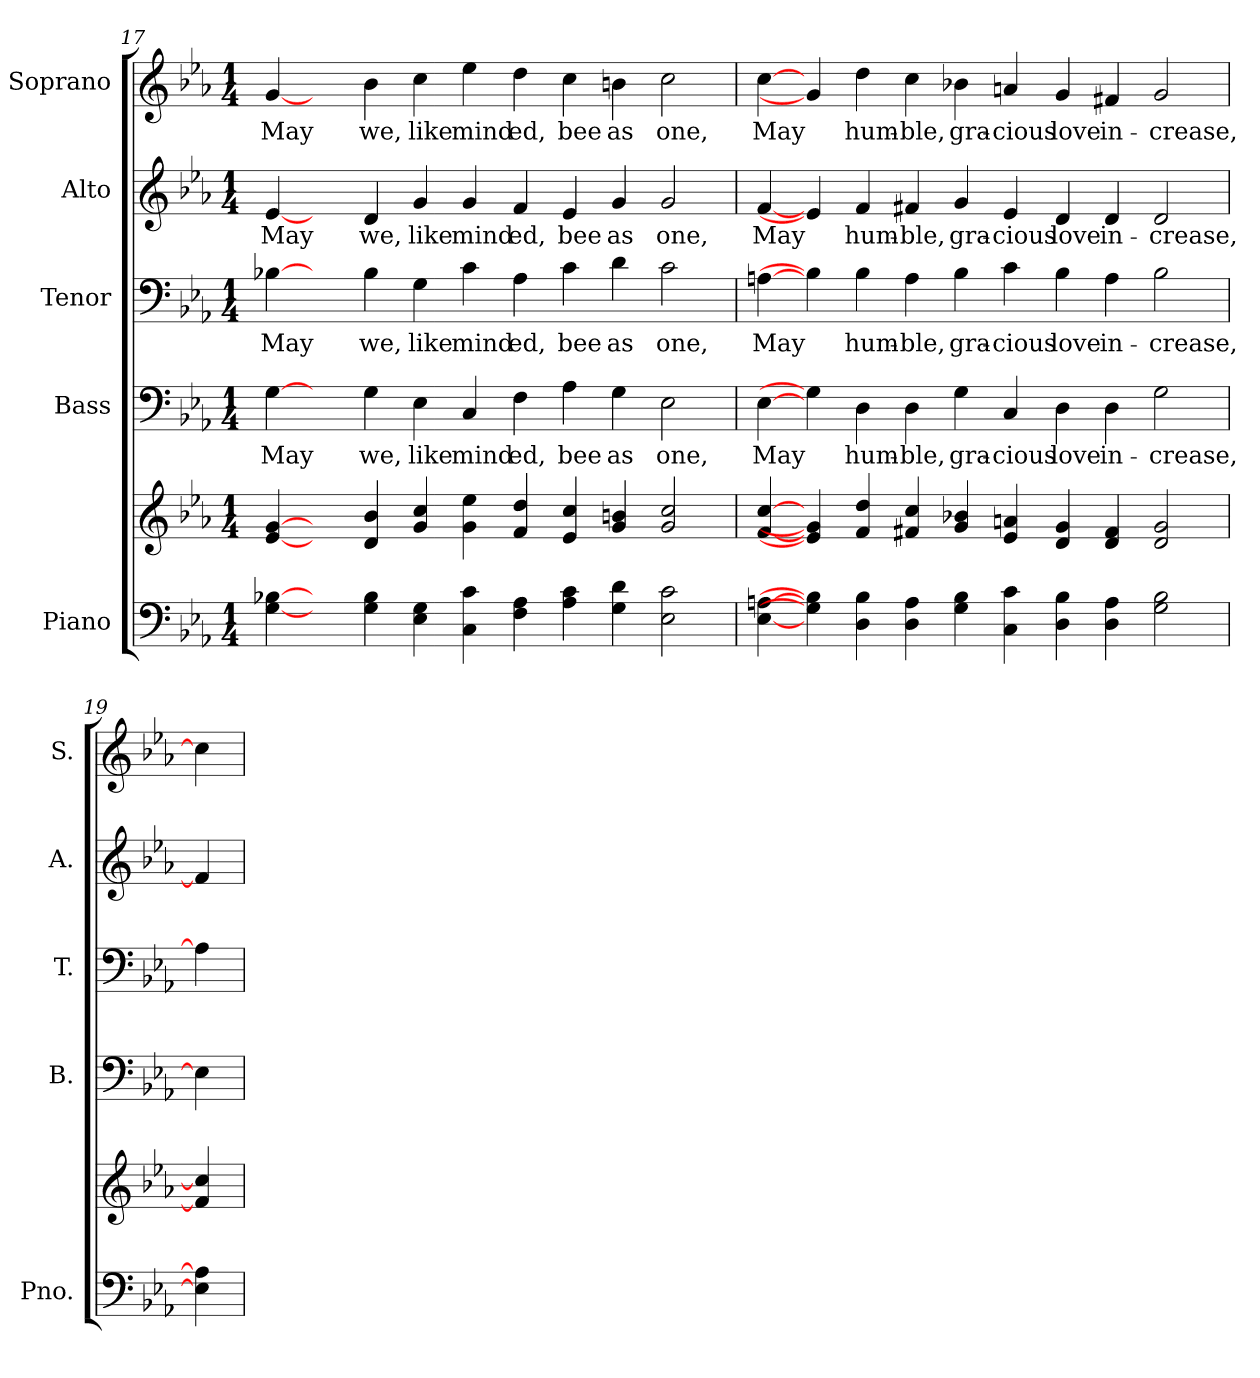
**kern	**kern	**kern	**text	**kern	**text	**kern	**text	**kern	**text
*part5	*part5	*part4	*part4	*part3	*part3	*part2	*part2	*part1	*part1
*staff6	*staff5	*staff4	*staff4	*staff3	*staff3	*staff2	*staff2	*staff1	*staff1
*I"Piano	*	*I"Bass	*	*I"Tenor	*	*I"Alto	*	*I"Soprano	*
*I'Pno.	*	*I'B.	*	*I'T.	*	*I'A.	*	*I'S.	*
!!LO:PB:g=z
*clefF4	*clefG2	*clefF4	*	*clefF4	*	*clefG2	*	*clefG2	*
*k[b-e-a-]	*k[b-e-a-]	*k[b-e-a-]	*	*k[b-e-a-]	*	*k[b-e-a-]	*	*k[b-e-a-]	*
*E-:	*E-:	*E-:	*	*E-:	*	*E-:	*	*E-:	*
*M1/4	*M1/4	*M1/4	*	*M1/4	*	*M1/4	*	*M1/4	*
=17	=17	=17	=17	=17	=17	=17	=17	=17	=17
!	!	!	!LO:LY:b:color=#000000	!	!	!	!	!	!
!	!	!	!	!	!LO:LY:b:color=#000000	!	!	!	!
!	!	!	!	!	!	!	!LO:LY:b:color=#000000	!	!
!	!	!	!	!	!	!	!	!	!LO:LY:b:color=#000000
[4Gi\ [4B-Xi	[4e-i/ [4gi	[4Gi\	May	[4B-Xi\	May	[4e-i/	May	[4gi/	May
4ryy	4ryy	4ryy	.	4ryy	.	4ryy	.	4ryy	.
!	!	!	!LO:LY:b:color=#000000	!	!	!	!	!	!
!	!	!	!	!	!LO:LY:b:color=#000000	!	!	!	!
!	!	!	!	!	!	!	!LO:LY:b:color=#000000	!	!
!	!	!	!	!	!	!	!	!	!LO:LY:b:color=#000000
4Gi\ 4B-i	4di/ 4b-i	4Gi\	we,	4B-i\	we,	4di/	we,	4b-i\	we,
!	!	!	!LO:LY:b:color=#000000	!	!	!	!	!	!
!	!	!	!	!	!LO:LY:b:color=#000000	!	!	!	!
!	!	!	!	!	!	!	!LO:LY:b:color=#000000	!	!
!	!	!	!	!	!	!	!	!	!LO:LY:b:color=#000000
4E-i\ 4Gi	4gi/ 4cci	4E-i\	like	4Gi\	like	4gi/	like	4cci\	like
!	!	!	!LO:LY:b:color=#000000	!	!	!	!	!	!
!	!	!	!	!	!LO:LY:b:color=#000000	!	!	!	!
!	!	!	!	!	!	!	!LO:LY:b:color=#000000	!	!
!	!	!	!	!	!	!	!	!	!LO:LY:b:color=#000000
4Ci\ 4ci	4gi\ 4ee-i	4Ci/	mind	4ci\	mind	4gi/	mind	4ee-i\	mind
!	!	!	!LO:LY:b:color=#000000	!	!	!	!	!	!
!	!	!	!	!	!LO:LY:b:color=#000000	!	!	!	!
!	!	!	!	!	!	!	!LO:LY:b:color=#000000	!	!
!	!	!	!	!	!	!	!	!	!LO:LY:b:color=#000000
4Fi\ 4A-i	4fi/ 4ddi	4Fi\	ed,	4A-i\	ed,	4fi/	ed,	4ddi\	ed,
!	!	!	!LO:LY:b:color=#000000	!	!	!	!	!	!
!	!	!	!	!	!LO:LY:b:color=#000000	!	!	!	!
!	!	!	!	!	!	!	!LO:LY:b:color=#000000	!	!
!	!	!	!	!	!	!	!	!	!LO:LY:b:color=#000000
4A-i\ 4ci	4e-i/ 4cci	4A-i\	bee	4ci\	bee	4e-i/	bee	4cci\	bee
!	!	!	!LO:LY:b:color=#000000	!	!	!	!	!	!
!	!	!	!	!	!LO:LY:b:color=#000000	!	!	!	!
!	!	!	!	!	!	!	!LO:LY:b:color=#000000	!	!
!	!	!	!	!	!	!	!	!	!LO:LY:b:color=#000000
4Gi\ 4di	4gi/ 4bni	4Gi\	as	4di\	as	4gi/	as	4bni\	as
!	!	!	!LO:LY:b:color=#000000	!	!	!	!	!	!
!	!	!	!	!	!LO:LY:b:color=#000000	!	!	!	!
!	!	!	!	!	!	!	!LO:LY:b:color=#000000	!	!
!	!	!	!	!	!	!	!	!	!LO:LY:b:color=#000000
2E-i\ 2ci	2gi/ 2cci	2E-i\	one,	2ci\	one,	2gi/	one,	2cci\	one,
!!LO:PB:g=z
=18	=18	=18	=18	=18	=18	=18	=18	=18	=18
!	!	!	!LO:LY:b:color=#000000	!	!	!	!	!	!
!	!	!	!	!	!LO:LY:b:color=#000000	!	!	!	!
!	!	!	!	!	!	!	!LO:LY:b:color=#000000	!	!
!	!	!	!	!	!	!	!	!	!LO:LY:b:color=#000000
[4E-i\ [4Ani	[4fi/ [4cci	[4E-i\	May	[4Ani\	May	[4fi/	May	[4cci\	May
4Gi\] 4B-i]	4e-i/] 4gi]	4Gi\]	.	4B-i\]	.	4e-i/]	.	4gi/]	.
!	!	!	!LO:LY:b:color=#000000	!	!	!	!	!	!
!	!	!	!	!	!LO:LY:b:color=#000000	!	!	!	!
!	!	!	!	!	!	!	!LO:LY:b:color=#000000	!	!
!	!	!	!	!	!	!	!	!	!LO:LY:b:color=#000000
4Di\ 4B-i	4fi/ 4ddi	4Di\	hum-	4B-i\	hum-	4fi/	hum-	4ddi\	hum-
!	!	!	!LO:LY:b:color=#000000	!	!	!	!	!	!
!	!	!	!	!	!LO:LY:b:color=#000000	!	!	!	!
!	!	!	!	!	!	!	!LO:LY:b:color=#000000	!	!
!	!	!	!	!	!	!	!	!	!LO:LY:b:color=#000000
4Di\ 4Ai	4f#Xi/ 4cci	4Di\	-ble,	4Ai\	-ble,	4f#Xi/	-ble,	4cci\	-ble,
!	!	!	!LO:LY:b:color=#000000	!	!	!	!	!	!
!	!	!	!	!	!LO:LY:b:color=#000000	!	!	!	!
!	!	!	!	!	!	!	!LO:LY:b:color=#000000	!	!
!	!	!	!	!	!	!	!	!	!LO:LY:b:color=#000000
4Gi\ 4B-i	4gi/ 4b-Xi	4Gi\	gra-	4B-i\	gra-	4gi/	gra-	4b-Xi\	gra-
!	!	!	!LO:LY:b:color=#000000	!	!	!	!	!	!
!	!	!	!	!	!LO:LY:b:color=#000000	!	!	!	!
!	!	!	!	!	!	!	!LO:LY:b:color=#000000	!	!
!	!	!	!	!	!	!	!	!	!LO:LY:b:color=#000000
4Ci\ 4ci	4e-i/ 4ani	4Ci/	-cious	4ci\	-cious	4e-i/	-cious	4ani/	-cious
!	!	!	!LO:LY:b:color=#000000	!	!	!	!	!	!
!	!	!	!	!	!LO:LY:b:color=#000000	!	!	!	!
!	!	!	!	!	!	!	!LO:LY:b:color=#000000	!	!
!	!	!	!	!	!	!	!	!	!LO:LY:b:color=#000000
4Di\ 4B-i	4di/ 4gi	4Di\	love	4B-i\	love	4di/	love	4gi/	love
!	!	!	!LO:LY:b:color=#000000	!	!	!	!	!	!
!	!	!	!	!	!LO:LY:b:color=#000000	!	!	!	!
!	!	!	!	!	!	!	!LO:LY:b:color=#000000	!	!
!	!	!	!	!	!	!	!	!	!LO:LY:b:color=#000000
4Di\ 4Ai	4di/ 4f#i	4Di\	in-	4Ai\	in-	4di/	in-	4f#Xi/	in-
!	!	!	!LO:LY:b:color=#000000	!	!	!	!	!	!
!	!	!	!	!	!LO:LY:b:color=#000000	!	!	!	!
!	!	!	!	!	!	!	!LO:LY:b:color=#000000	!	!
!	!	!	!	!	!	!	!	!	!LO:LY:b:color=#000000
2Gi\ 2B-i	2di/ 2gi	2Gi\	-crease,	2B-i\	-crease,	2di/	-crease,	2gi/	-crease,
=19	=19	=19	=19	=19	=19	=19	=19	=19	=19
4E-i\] 4Ai]	4fi/] 4cci]	4E-i\]	.	4Ai\]	.	4fi/]	.	4cci\]	.
=	=	=	=	=	=	=	=	=	=
*-	*-	*-	*-	*-	*-	*-	*-	*-	*-
